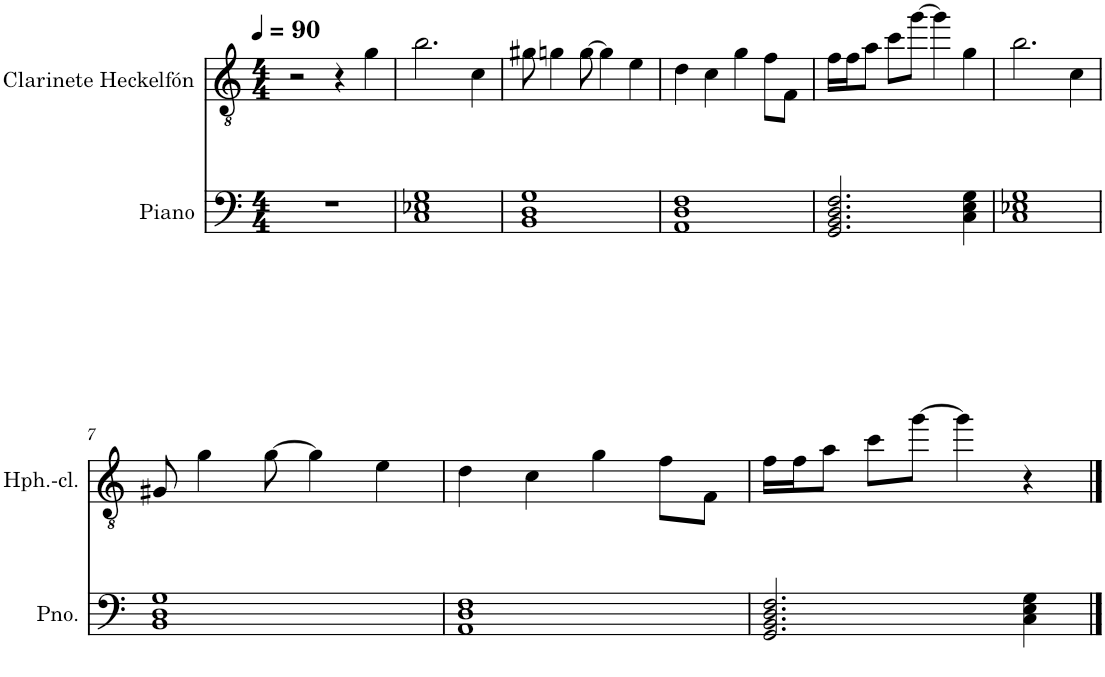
**kern	**kern
*part2	*part1
*staff2	*staff1
*I"Piano	*I"Clarinete Heckelfón
*I'Pno.	*
*clefF4	*clefGv2
*k[]	*k[]
*M4/4	*M4/4
*MM90	*MM90
=1	=1
1r	2r
.	4r
.	4g\
=2	=2
1C 1E-X 1G	2.b\
.	4c\
=3	=3
1BB 1D 1G	8g#X\
.	4gn\
.	[8g\
.	4g\]
.	4e\
=4	=4
1AA 1D 1F	4d\
.	4c\
.	4g\
.	8f\L
.	8F\J
=5	=5
2.GG/ 2.BB/ 2.D/ 2.F/	16f\LL
.	16f\J
.	8a\J
.	8cc\L
.	[8gg\J
.	4gg\]
4C\ 4E\ 4G\	4g\
=6	=6
1C 1E-X 1G	2.b\
.	4c\
!!LO:LB:g=z
=7	=7
1BB 1D 1G	8G#X/
.	4g\
.	[8g\
.	4g\]
.	4e\
=8	=8
1AA 1D 1F	4d\
.	4c\
.	4g\
.	8f\L
.	8F\J
=9	=9
2.GG/ 2.BB/ 2.D/ 2.F/	16f\LL
.	16f\J
.	8a\J
.	8cc\L
.	[8gg\J
.	4gg\]
4C\ 4E\ 4G\	4r
==	==
*-	*-
